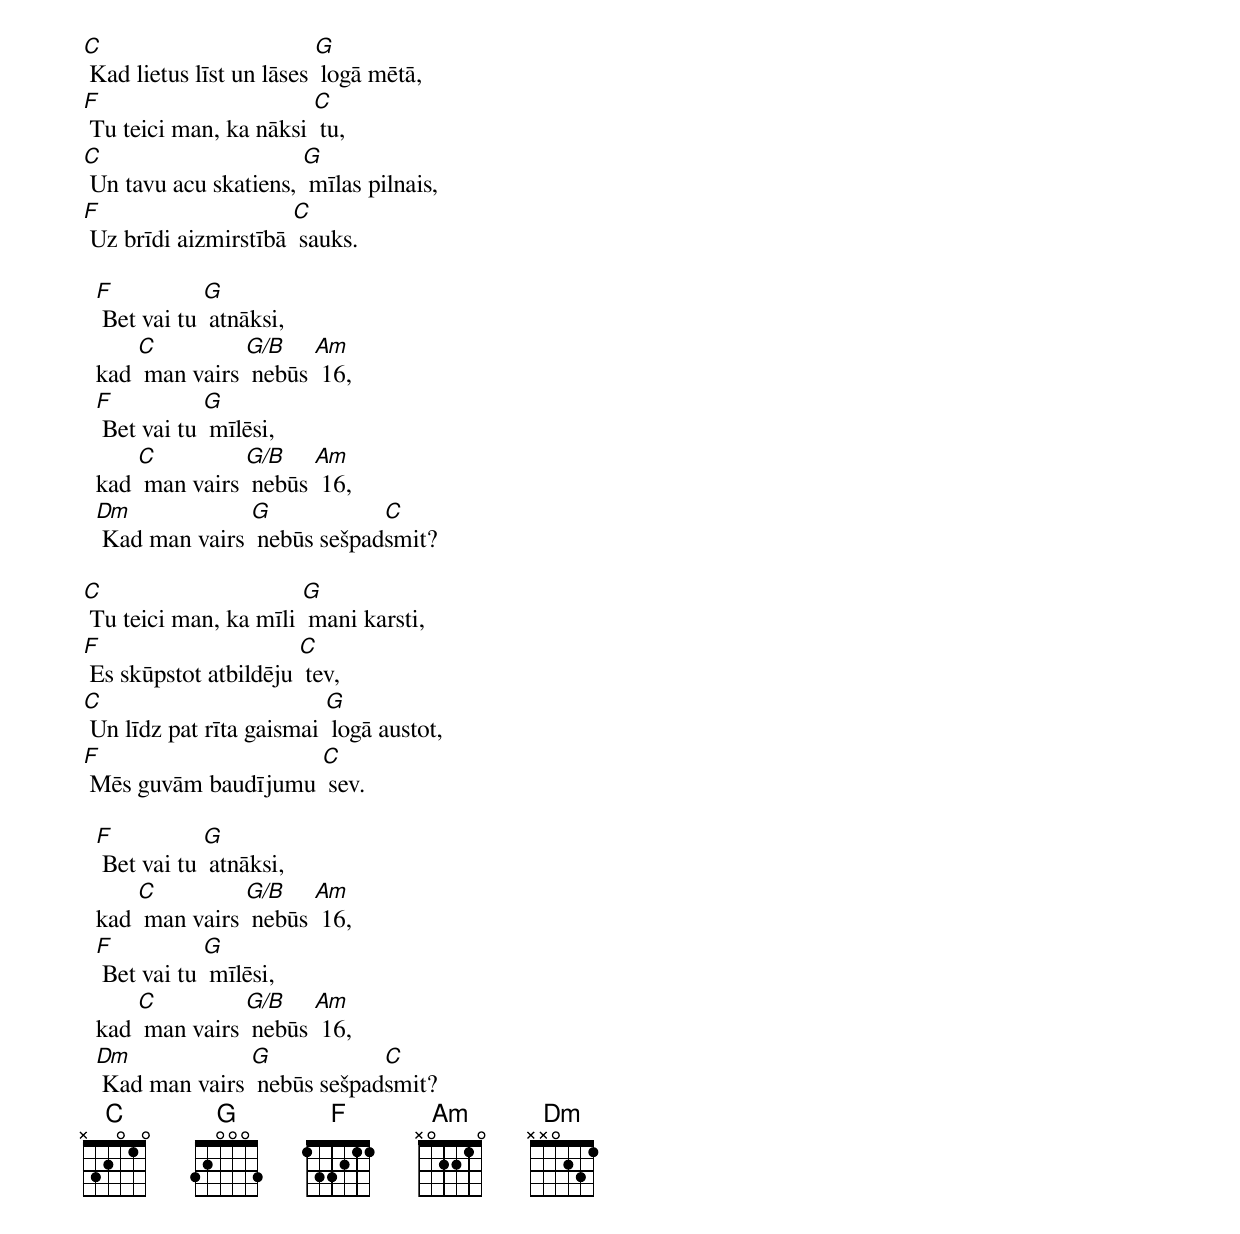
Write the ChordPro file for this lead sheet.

[C] Kad lietus līst un lāses [G] logā mētā,
[F] Tu teici man, ka nāksi [C] tu,
[C] Un tavu acu skatiens, [G] mīlas pilnais,
[F] Uz brīdi aizmirstībā [C] sauks.

  [F] Bet vai tu [G] atnāksi,
  kad [C] man vairs [G/B] nebūs [Am] 16,
  [F] Bet vai tu [G] mīlēsi,
  kad [C] man vairs [G/B] nebūs [Am] 16,
  [Dm] Kad man vairs [G] nebūs sešpad[C]smit?

[C] Tu teici man, ka mīli [G] mani karsti,
[F] Es skūpstot atbildēju [C] tev,
[C] Un līdz pat rīta gaismai [G] logā austot,
[F] Mēs guvām baudījumu [C] sev.

  [F] Bet vai tu [G] atnāksi,
  kad [C] man vairs [G/B] nebūs [Am] 16,
  [F] Bet vai tu [G] mīlēsi,
  kad [C] man vairs [G/B] nebūs [Am] 16,
  [Dm] Kad man vairs [G] nebūs sešpad[C]smit?
